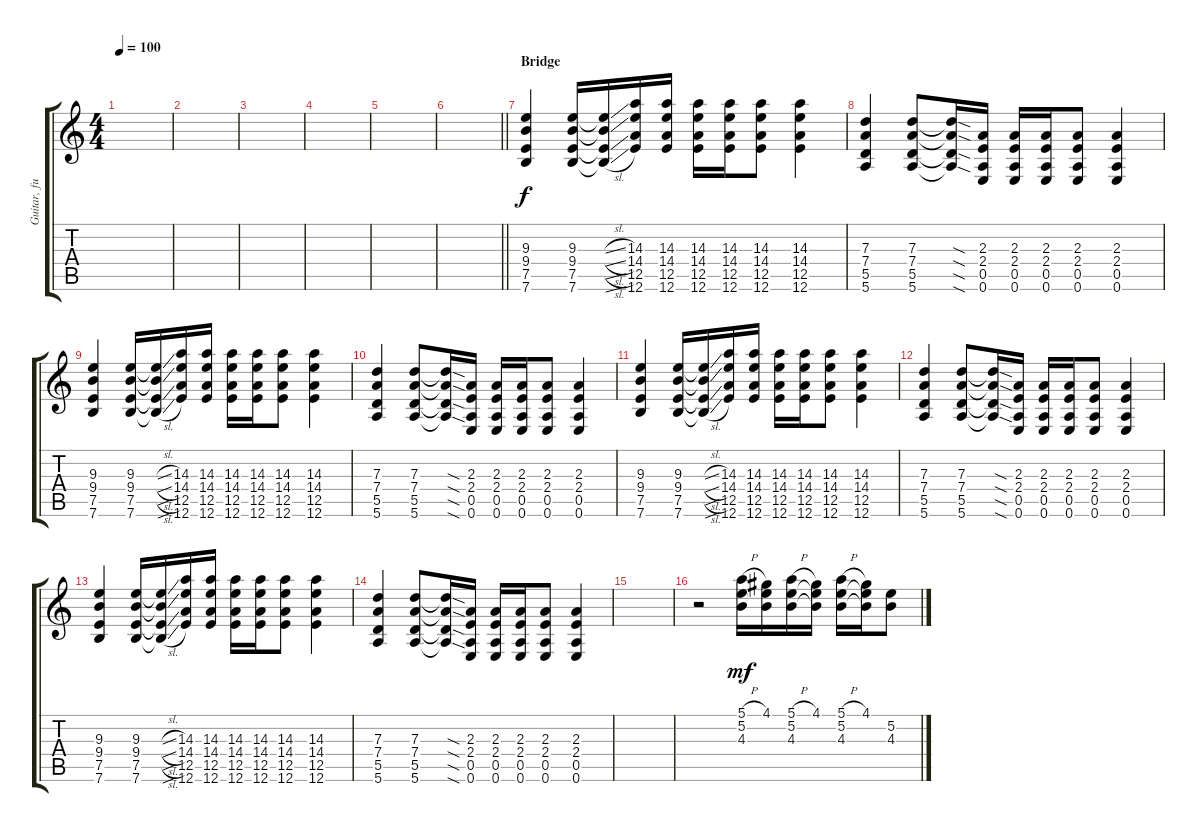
\track ("Guitar, fuzz pedal off" "Guitar, fu") {instrument electricguitarclean}
\staff {score tabs}
\tuning (E4 B3 G3 D3 A2 E2) {hide}
\ts (4 4)
\tempo 100
\clef g2
\ks c
|
|
|
|
|
\barLineRight lightlight
|
\section ("" "Bridge")
(9.3 9.4 7.5 7.6).4 (9.3 9.4 7.5 7.6).16 (9.3{sl t} 9.4{sl t} 7.5{sl t} 7.6{sl t}).16 (14.3 14.4 12.5 12.6).16 (14.3 14.4 12.5 12.6).16 (14.3 14.4 12.5 12.6).16 (14.3 14.4 12.5 12.6).16 (14.3 14.4 12.5 12.6).8 (14.3 14.4 12.5 12.6).4 |
(7.3 7.4 5.5 5.6).4 (7.3 7.4 5.5 5.6).8 (7.3{sod t} 7.4{sod t} 5.5{sod t} 5.6{sod t}).16 (2.3 2.4 0.5 0.6).16 (2.3 2.4 0.5 0.6).16 (2.3 2.4 0.5 0.6).16 (2.3 2.4 0.5 0.6).8 (2.3 2.4 0.5 0.6).4 |
(9.3 9.4 7.5 7.6).4 (9.3 9.4 7.5 7.6).16 (9.3{sl t} 9.4{sl t} 7.5{sl t} 7.6{sl t}).16 (14.3 14.4 12.5 12.6).16 (14.3 14.4 12.5 12.6).16 (14.3 14.4 12.5 12.6).16 (14.3 14.4 12.5 12.6).16 (14.3 14.4 12.5 12.6).8 (14.3 14.4 12.5 12.6).4 |
(7.3 7.4 5.5 5.6).4 (7.3 7.4 5.5 5.6).8 (7.3{sod t} 7.4{sod t} 5.5{sod t} 5.6{sod t}).16 (2.3 2.4 0.5 0.6).16 (2.3 2.4 0.5 0.6).16 (2.3 2.4 0.5 0.6).16 (2.3 2.4 0.5 0.6).8 (2.3 2.4 0.5 0.6).4 |
(9.3 9.4 7.5 7.6).4 (9.3 9.4 7.5 7.6).16 (9.3{sl t} 9.4{sl t} 7.5{sl t} 7.6{sl t}).16 (14.3 14.4 12.5 12.6).16 (14.3 14.4 12.5 12.6).16 (14.3 14.4 12.5 12.6).16 (14.3 14.4 12.5 12.6).16 (14.3 14.4 12.5 12.6).8 (14.3 14.4 12.5 12.6).4 |
(7.3 7.4 5.5 5.6).4 (7.3 7.4 5.5 5.6).8 (7.3{sod t} 7.4{sod t} 5.5{sod t} 5.6{sod t}).16 (2.3 2.4 0.5 0.6).16 (2.3 2.4 0.5 0.6).16 (2.3 2.4 0.5 0.6).16 (2.3 2.4 0.5 0.6).8 (2.3 2.4 0.5 0.6).4 |
(9.3 9.4 7.5 7.6).4 (9.3 9.4 7.5 7.6).16 (9.3{sl t} 9.4{sl t} 7.5{sl t} 7.6{sl t}).16 (14.3 14.4 12.5 12.6).16 (14.3 14.4 12.5 12.6).16 (14.3 14.4 12.5 12.6).16 (14.3 14.4 12.5 12.6).16 (14.3 14.4 12.5 12.6).8 (14.3 14.4 12.5 12.6).4 |
(7.3 7.4 5.5 5.6).4 (7.3 7.4 5.5 5.6).8 (7.3{sod t} 7.4{sod t} 5.5{sod t} 5.6{sod t}).16 (2.3 2.4 0.5 0.6).16 (2.3 2.4 0.5 0.6).16 (2.3 2.4 0.5 0.6).16 (2.3 2.4 0.5 0.6).8 (2.3 2.4 0.5 0.6).4 |
|
r.2 (5.1{h} 5.2 4.3).16{dy mf} (4.1 5.2{t} 4.3{t}).16 (5.1{h} 5.2 4.3).16 (4.1 5.2{t} 4.3{t}).16 (5.1{h} 5.2 4.3).16 (4.1 5.2{t} 4.3{t}).16 (5.2 4.3).8
